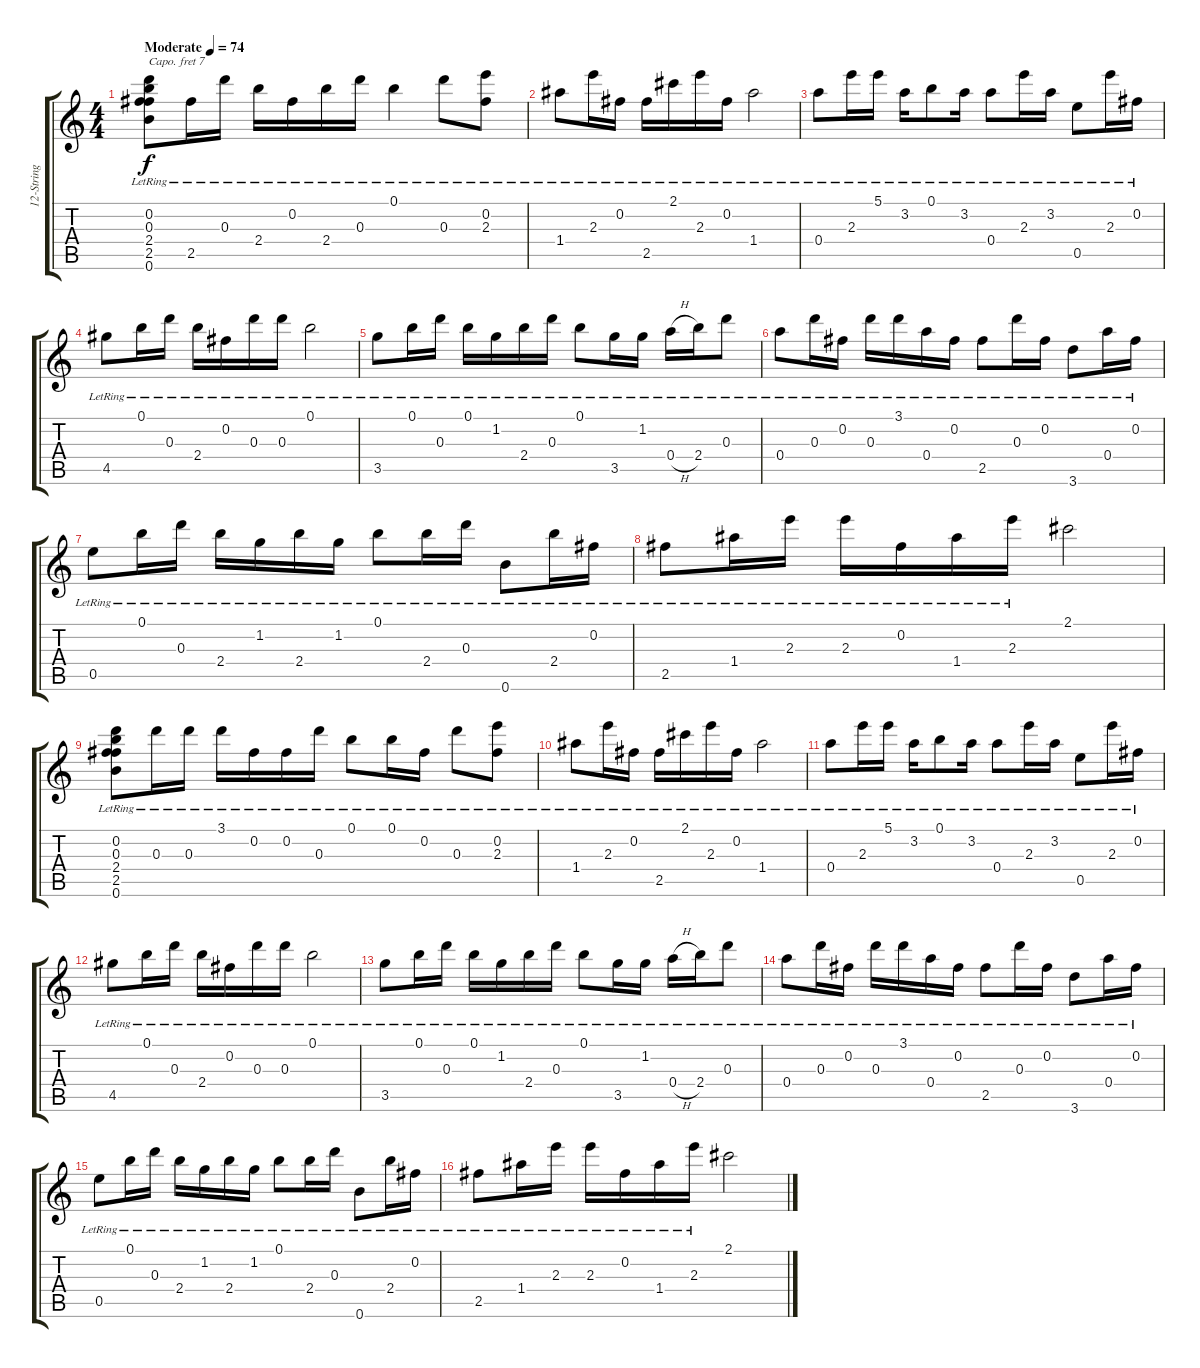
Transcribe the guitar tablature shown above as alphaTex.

\track ("12-String FX" "12-String ") {instrument electricguitarclean}
\staff {score tabs}
\capo 7
\tuning (E4 B3 G4 D4 A3 E3) {hide}
\ts (4 4)
\tempo (74 "Moderate")
\clef g2
\ks c
(0.2{lr} 0.3{lr} 2.4{lr} 2.5{lr} 0.6{lr}).8{dy f instrument electricguitarclean} 2.5{lr}.16 0.3{lr}.16 2.4{lr}.16 0.2{lr}.16 2.4{lr}.16 0.3{lr}.16 0.1{lr}.4 0.3{lr}.8 (0.2{lr} 2.3{lr}).8 |
1.4{lr}.8 2.3{lr}.16 0.2{lr}.16 2.5{lr}.16 2.1{lr}.16 2.3{lr}.16 0.2{lr}.16 1.4{lr}.2 |
0.4{lr}.8 2.3{lr}.16 5.1{lr}.16 3.2{lr}.16 0.1{lr}.8 3.2{lr}.16 0.4{lr}.8 2.3{lr}.16 3.2{lr}.16 0.5{lr}.8 2.3{lr}.16 0.2{lr}.16 |
4.5{lr}.8 0.1{lr}.16 0.3{lr}.16 2.4{lr}.16 0.2{lr}.16 0.3{lr}.16 0.3{lr}.16 0.1{lr}.2 |
3.5{lr}.8 0.1{lr}.16 0.3{lr}.16 0.1{lr}.16 1.2{lr}.16 2.4{lr}.16 0.3{lr}.16 0.1{lr}.8 3.5{lr}.16 1.2{lr}.16 0.4{h lr}.16 2.4{lr}.16 0.3{lr}.8 |
0.4{lr}.8 0.3{lr}.16 0.2{lr}.16 0.3{lr}.16 3.1{lr}.16 0.4{lr}.16 0.2{lr}.16 2.5{lr}.8 0.3{lr}.16 0.2{lr}.16 3.6{lr}.8 0.4{lr}.16 0.2{lr}.16 |
0.5{lr}.8 0.1{lr}.16 0.3{lr}.16 2.4{lr}.16 1.2{lr}.16 2.4{lr}.16 1.2{lr}.16 0.1{lr}.8 2.4{lr}.16 0.3{lr}.16 0.6{lr}.8 2.4{lr}.16 0.2{lr}.16 |
2.5{lr}.8 1.4{lr}.16 2.3{lr}.16 2.3{lr}.16 0.2{lr}.16 1.4{lr}.16 2.3{lr}.16 2.1.2 |
(0.2{lr} 0.3{lr} 2.4{lr} 2.5{lr} 0.6{lr}).8 0.3{lr}.16 0.3{lr}.16 3.1{lr}.16 0.2{lr}.16 0.2{lr}.16 0.3{lr}.16 0.1{lr}.8 0.1{lr}.16 0.2{lr}.16 0.3{lr}.8 (0.2{lr} 2.3{lr}).8 |
1.4{lr}.8 2.3{lr}.16 0.2{lr}.16 2.5{lr}.16 2.1{lr}.16 2.3{lr}.16 0.2{lr}.16 1.4{lr}.2 |
0.4{lr}.8 2.3{lr}.16 5.1{lr}.16 3.2{lr}.16 0.1{lr}.8 3.2{lr}.16 0.4{lr}.8 2.3{lr}.16 3.2{lr}.16 0.5{lr}.8 2.3{lr}.16 0.2{lr}.16 |
4.5{lr}.8 0.1{lr}.16 0.3{lr}.16 2.4{lr}.16 0.2{lr}.16 0.3{lr}.16 0.3{lr}.16 0.1{lr}.2 |
3.5{lr}.8 0.1{lr}.16 0.3{lr}.16 0.1{lr}.16 1.2{lr}.16 2.4{lr}.16 0.3{lr}.16 0.1{lr}.8 3.5{lr}.16 1.2{lr}.16 0.4{h lr}.16 2.4{lr}.16 0.3{lr}.8 |
0.4{lr}.8 0.3{lr}.16 0.2{lr}.16 0.3{lr}.16 3.1{lr}.16 0.4{lr}.16 0.2{lr}.16 2.5{lr}.8 0.3{lr}.16 0.2{lr}.16 3.6{lr}.8 0.4{lr}.16 0.2{lr}.16 |
0.5{lr}.8 0.1{lr}.16 0.3{lr}.16 2.4{lr}.16 1.2{lr}.16 2.4{lr}.16 1.2{lr}.16 0.1{lr}.8 2.4{lr}.16 0.3{lr}.16 0.6{lr}.8 2.4{lr}.16 0.2{lr}.16 |
2.5{lr}.8 1.4{lr}.16 2.3{lr}.16 2.3{lr}.16 0.2{lr}.16 1.4{lr}.16 2.3{lr}.16 2.1.2
